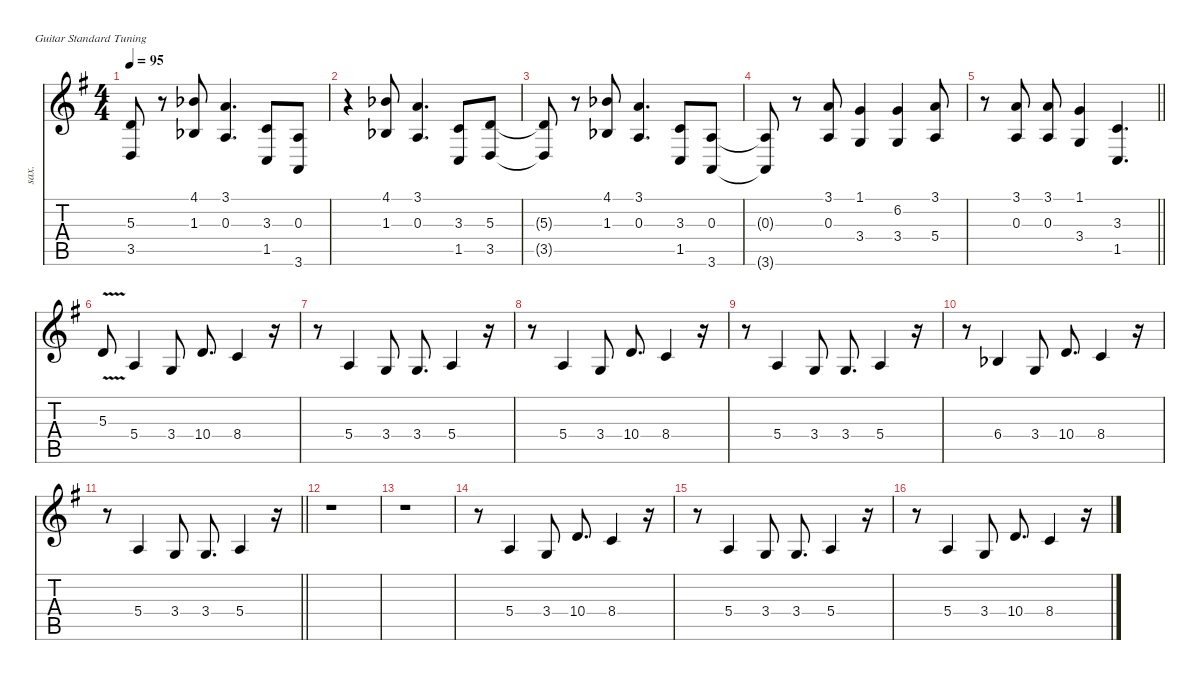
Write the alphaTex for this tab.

\defaultSystemsLayout 4
\hideDynamics
\bracketExtendMode nobrackets
\track ("Marco voice" "sax.") {instrument sopranosax}
\staff {score tabs}
\tuning (E4 B3 G3 D3 A2 E2)
\displaytranspose 2
\ts (4 4)
\tempo 95
\clef g2
\ks g
(5.3{t acc forcenatural} 3.5{t acc forcenatural}).8{dy f} r.8 (4.1{acc b} 1.3{acc b}).8{dy ff} (3.1{acc forcenatural} 0.3{acc forcenatural}).4{d} (3.3{acc forcenatural} 1.5{acc forcenatural}).8 (0.3{acc forcenatural} 3.6{acc forcenatural}).8 |
r.4 (4.1{acc b} 1.3{acc b}).8 (3.1{acc forcenatural} 0.3{acc forcenatural}).4{d} (3.3{acc forcenatural} 1.5{acc forcenatural}).8 (5.3{acc forcenatural} 3.5{acc forcenatural}).8 |
(5.3{t acc forcenatural} 3.5{t acc forcenatural}).8{dy f} r.8 (4.1{acc b} 1.3{acc b}).8{dy ff} (3.1{acc forcenatural} 0.3{acc forcenatural}).4{d} (3.3{acc forcenatural} 1.5{acc forcenatural}).8 (0.3{acc forcenatural} 3.6{acc forcenatural}).8 |
(0.3{t acc forcenatural} 3.6{t acc forcenatural}).8{dy f} r.8 (3.1{acc forcenatural} 0.3{acc forcenatural}).8{dy ff} (1.1{acc forcenatural} 3.4{acc forcenatural}).4 (6.2{acc forcenatural} 3.4{acc forcenatural}).4 (3.1{acc forcenatural} 5.4{acc forcenatural}).8 |
\barLineRight lightlight
r.8 (3.1{acc forcenatural} 0.3{acc forcenatural}).8 (3.1{acc forcenatural} 0.3{acc forcenatural}).8 (1.1{acc forcenatural} 3.4{acc forcenatural}).4 (3.3{acc forcenatural} 1.5{acc forcenatural}).4{d} |
5.3{v acc forcenatural}.8 5.4{acc forcenatural}.4 3.4{acc forcenatural}.8 10.4{acc forcenatural}.8{d} 8.4{acc forcenatural}.4 r.16 |
r.8 5.4{acc forcenatural}.4 3.4{acc forcenatural}.8 3.4{acc forcenatural}.8{d} 5.4{acc forcenatural}.4 r.16 |
r.8 5.4{acc forcenatural}.4 3.4{acc forcenatural}.8 10.4{acc forcenatural}.8{d} 8.4{acc forcenatural}.4 r.16 |
r.8 5.4{acc forcenatural}.4 3.4{acc forcenatural}.8 3.4{acc forcenatural}.8{d} 5.4{acc forcenatural}.4 r.16 |
r.8 6.4{acc b}.4 3.4{acc forcenatural}.8 10.4{acc forcenatural}.8{d} 8.4{acc forcenatural}.4 r.16 |
\barLineRight lightlight
r.8 5.4{acc forcenatural}.4 3.4{acc forcenatural}.8 3.4{acc forcenatural}.8{d} 5.4{acc forcenatural}.4 r.16 |
r.1 |
r.1 |
r.8 5.4{acc forcenatural}.4 3.4{acc forcenatural}.8 10.4{acc forcenatural}.8{d} 8.4{acc forcenatural}.4 r.16 |
r.8 5.4{acc forcenatural}.4 3.4{acc forcenatural}.8 3.4{acc forcenatural}.8{d} 5.4{acc forcenatural}.4 r.16 |
r.8 5.4{acc forcenatural}.4 3.4{acc forcenatural}.8 10.4{acc forcenatural}.8{d} 8.4{acc forcenatural}.4 r.16
